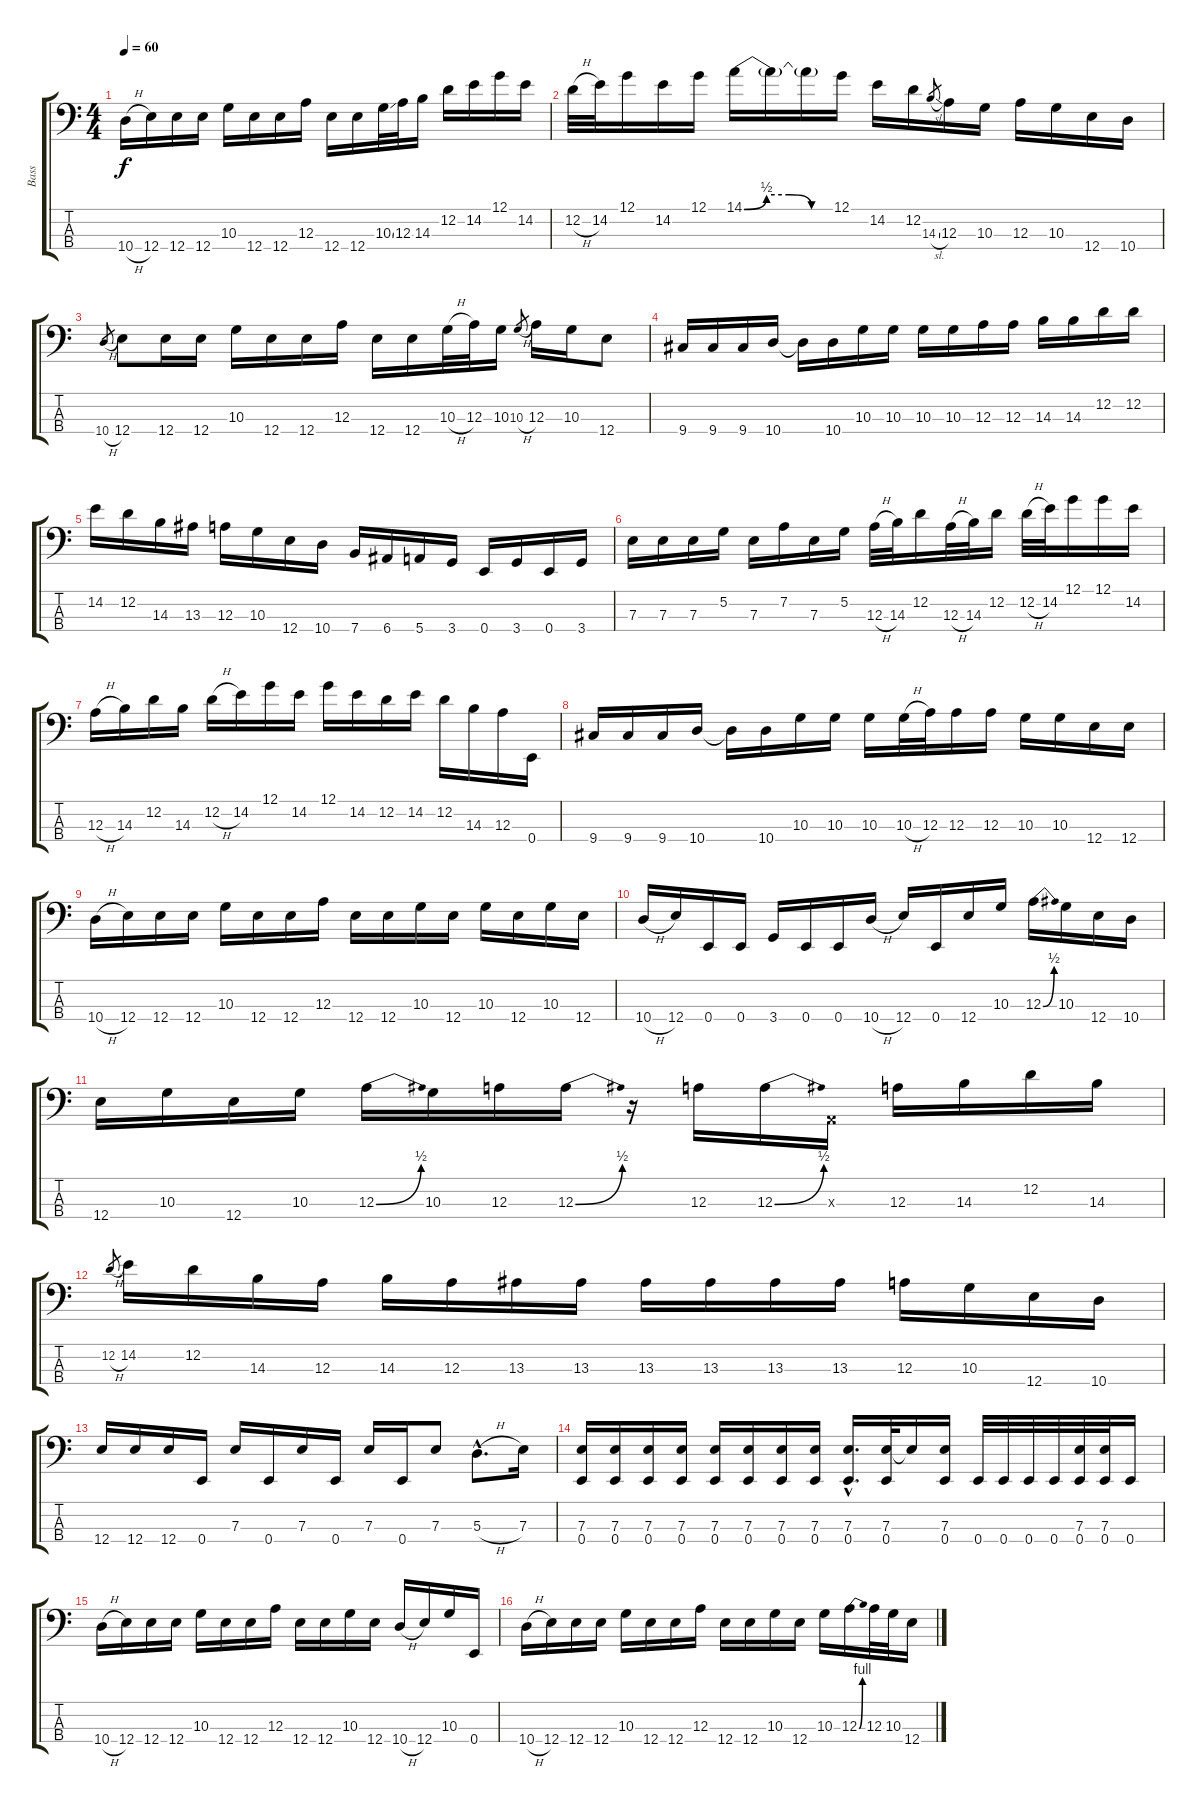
\track ("Bass" "Bass") {instrument electricbassfinger}
\staff {score tabs}
\tuning (G2 D2 A1 E1) {hide}
\ts (4 4)
\tempo 60
\clef f4
\ks c
10.4{h}.16{dy f} 12.4.16 12.4.16 12.4.16 10.3.16 12.4.16 12.4.16 12.3.16 12.4.16 12.4.16 10.3{ss}.32 12.3.32 14.3.16 12.2.16 14.2.16 12.1.16 14.2.16 |
12.2{h}.32 14.2.32 12.1.16 14.2.16 12.1.16 14.1{be (custom 0 0 15 2 30 2 45 0 60 0)}.16 14.1{t}.16 14.1{t}.16 12.1.16 14.2.16 12.2.16 14.3{sl}.8{gr} 12.3.16 10.3.16 12.3.16 10.3.16 12.4.16 10.4.16 |
10.4{h}.8{gr} 12.4.8 12.4.16 12.4.16 10.3.16 12.4.16 12.4.16 12.3.16 12.4.16 12.4.16 10.3{h}.32 12.3.32 10.3.16 10.3{h}.8{gr} 12.3.16 10.3.16 12.4.8 |
9.4.16 9.4.16 9.4.16 10.4.16 10.4{t}.16 10.4.16 10.3.16 10.3.16 10.3.16 10.3.16 12.3.16 12.3.16 14.3.16 14.3.16 12.2.16 12.2.16 |
14.2.16 12.2.16 14.3.16 13.3.16 12.3.16 10.3.16 12.4.16 10.4.16 7.4.16 6.4.16 5.4.16 3.4.16 0.4.16 3.4.16 0.4.16 3.4.16 |
7.3.16 7.3.16 7.3.16 5.2.16 7.3.16 7.2.16 7.3.16 5.2.16 12.3{h}.32 14.3.32 12.2.16 12.3{h}.32 14.3.32 12.2.16 12.2{h}.32 14.2.32 12.1.16 12.1.16 14.2.16 |
12.3{h}.16 14.3.16 12.2.16 14.3.16 12.2{h}.16 14.2.16 12.1.16 14.2.16 12.1.16 14.2.16 12.2.16 14.2.16 12.2.16 14.3.16 12.3.16 0.4.16 |
9.4.16 9.4.16 9.4.16 10.4.16 10.4{t}.16 10.4.16 10.3.16 10.3.16 10.3.16 10.3{h}.32 12.3.32 12.3.16 12.3.16 10.3.16 10.3.16 12.4.16 12.4.16 |
10.4{h}.16 12.4.16 12.4.16 12.4.16 10.3.16 12.4.16 12.4.16 12.3.16 12.4.16 12.4.16 10.3.16 12.4.16 10.3.16 12.4.16 10.3.16 12.4.16 |
10.4{h}.16 12.4.16 0.4.16 0.4.16 3.4.16 0.4.16 0.4.16 10.4{h}.16 12.4.16 0.4.16 12.4.16 10.3.16 12.3{be (bend 0 0 60 2)}.16 10.3.16 12.4.16 10.4.16 |
12.4.16 10.3.16 12.4.16 10.3.16 12.3{be (bend 0 0 60 2)}.16 10.3.16 12.3.16 12.3{be (bend 0 0 60 2)}.16 r.16 12.3.16 12.3{be (bend 0 0 60 2)}.16 0.3{x}.16 12.3.16 14.3.16 12.2.16 14.3.16 |
12.2{h}.8{gr} 14.2.16 12.2.16 14.3.16 12.3.16 14.3.16 12.3.16 13.3.16 13.3.16 13.3.16 13.3.16 13.3.16 13.3.16 12.3.16 10.3.16 12.4.16 10.4.16 |
12.4.16 12.4.16 12.4.16 0.4.16 7.3.16 0.4.16 7.3.16 0.4.16 7.3.16 0.4.16 7.3.8 5.3{h hac}.8{d} 7.3.16 |
(7.3 0.4).16 (7.3 0.4).16 (7.3 0.4).16 (7.3 0.4).16 (7.3 0.4).16 (7.3 0.4).16 (7.3 0.4).16 (7.3 0.4).16 (7.3{hac} 0.4{hac}).16{d} (7.3 0.4).32 7.3{t}.16 (7.3 0.4).16 0.4.32 0.4.32 0.4.32 0.4.32 (7.3 0.4).32 (7.3 0.4).32 0.4.16 |
10.4{h}.16 12.4.16 12.4.16 12.4.16 10.3.16 12.4.16 12.4.16 12.3.16 12.4.16 12.4.16 10.3.16 12.4.16 10.4{h}.16 12.4.16 10.3.16 0.4.16 |
10.4{h}.16 12.4.16 12.4.16 12.4.16 10.3.16 12.4.16 12.4.16 12.3.16 12.4.16 12.4.16 10.3.16 12.4.16 10.3.16 12.3{be (bend 0 0 60 4)}.16 12.3.32 10.3.32 12.4.16
